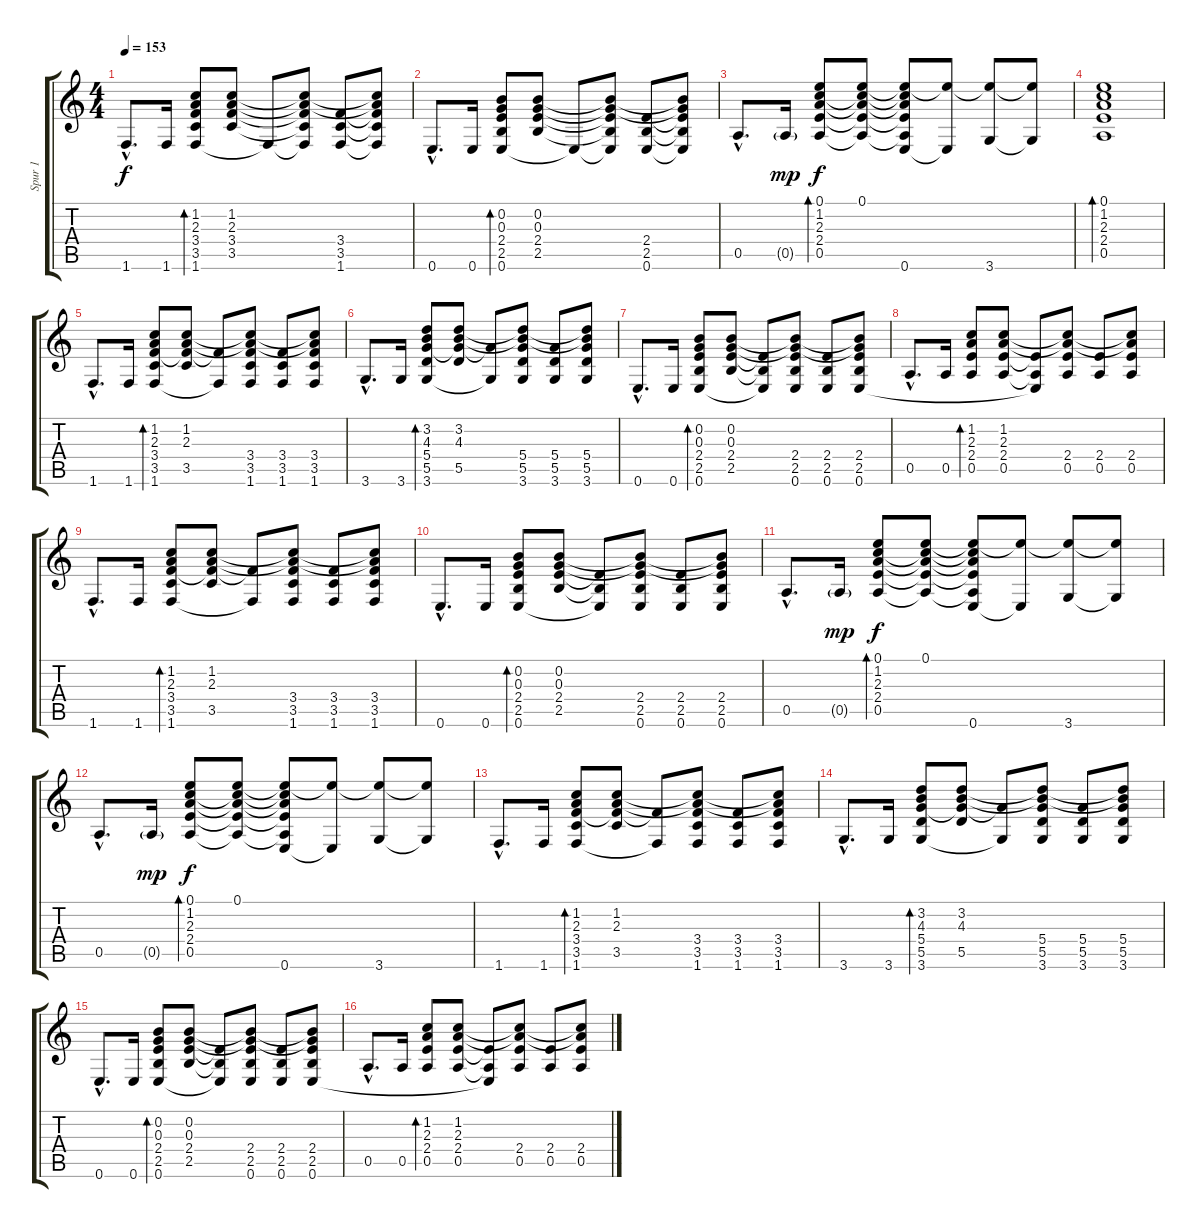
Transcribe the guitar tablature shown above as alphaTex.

\track ("Spur 1" "Spur 1") {instrument electricguitarclean}
\staff {score tabs}
\tuning (E4 B3 G3 D3 A2 E2) {hide}
\ts (4 4)
\tempo 153
\clef g2
\ks c
1.6{hac}.8{d dy f} 1.6.16 (1.2 2.3 3.4 3.5 1.6).8{bd 480} (1.2 2.3 3.4 3.5).8 1.6{t}.8 (1.2{t} 2.3{t} 3.4{t} 3.5{t} 1.6{t}).8 (3.4 3.5 1.6).8 (1.2{t} 2.3{t} 3.4{t} 3.5{t} 1.6{t}).8 |
0.6{hac}.8{d} 0.6.16 (0.2 0.3 2.4 2.5 0.6).8{bd 480} (0.2 0.3 2.4 2.5).8 0.6{t}.8 (0.2{t} 0.3{t} 2.4{t} 2.5{t} 0.6{t}).8 (2.4 2.5 0.6).8 (0.2{t} 0.3{t} 2.4{t} 2.5{t} 0.6{t}).8 |
0.5{hac}.8{d} 0.5{g}.16{dy mp} (0.1 1.2 2.3 2.4 0.5).8{bd 240 dy f} (0.1 1.2{t} 2.3{t} 2.4{t} 0.5{t}).8 (0.1{t} 1.2{t} 2.3{t} 2.4{t} 0.5{t} 0.6).8 (0.1{t} 0.6{t}).8 (0.1{t} 3.6).8 (0.1{t} 3.6{t}).8 |
(0.1 1.2 2.3 2.4 0.5).1{bd 240} |
\section ("" "")
1.6{hac}.8{d} 1.6.16 (1.2 2.3 3.4 3.5 1.6).8{bd 480} (1.2 2.3 3.4{t} 3.5).8 (3.4{t} 1.6{t}).8 (1.2{t} 2.3{t} 3.4 3.5 1.6).8 (3.4 3.5 1.6).8 (1.2{t} 2.3{t} 3.4 3.5 1.6).8 |
3.6{hac}.8{d} 3.6.16 (3.2 4.3 5.4 5.5 3.6).8{bd 480} (3.2 4.3 5.4{t} 5.5).8 (5.4{t} 3.6{t}).8 (3.2{t} 4.3{t} 5.4 5.5 3.6).8 (5.4 5.5 3.6).8 (3.2{t} 4.3{t} 5.4 5.5 3.6).8 |
0.6{hac}.8{d} 0.6.16 (0.2 0.3 2.4 2.5 0.6).8{bd 480} (0.2 0.3 2.4 2.5).8 (2.4{t} 2.5{t} 0.6{t}).8 (0.2{t} 0.3{t} 2.4 2.5 0.6).8 (2.4 2.5 0.6).8 (0.2{t} 0.3{t} 2.4 2.5 0.6).8 |
0.5{hac}.8{d} 0.5.16 (1.2 2.3 2.4 0.5).8{bd 480} (1.2 2.3 2.4 0.5).8 (2.4{t} 0.5{t} 0.6{t}).8 (1.2{t} 2.3{t} 2.4 0.5).8 (2.4 0.5).8 (1.2{t} 2.3{t} 2.4 0.5).8 |
1.6{hac}.8{d} 1.6.16 (1.2 2.3 3.4 3.5 1.6).8{bd 480} (1.2 2.3 3.4{t} 3.5).8 (3.4{t} 1.6{t}).8 (1.2{t} 2.3{t} 3.4 3.5 1.6).8 (3.4 3.5 1.6).8 (1.2{t} 2.3{t} 3.4 3.5 1.6).8 |
0.6{hac}.8{d} 0.6.16 (0.2 0.3 2.4 2.5 0.6).8{bd 480} (0.2 0.3 2.4 2.5).8 (2.4{t} 2.5{t} 0.6{t}).8 (0.2{t} 0.3{t} 2.4 2.5 0.6).8 (2.4 2.5 0.6).8 (0.2{t} 0.3{t} 2.4 2.5 0.6).8 |
0.5{hac}.8{d} 0.5{g}.16{dy mp} (0.1 1.2 2.3 2.4 0.5).8{bd 240 dy f} (0.1 1.2{t} 2.3{t} 2.4{t} 0.5{t}).8 (0.1{t} 1.2{t} 2.3{t} 2.4{t} 0.5{t} 0.6).8 (0.1{t} 0.6{t}).8 (0.1{t} 3.6).8 (0.1{t} 3.6{t}).8 |
0.5{hac}.8{d} 0.5{g}.16{dy mp} (0.1 1.2 2.3 2.4 0.5).8{bd 240 dy f} (0.1 1.2{t} 2.3{t} 2.4{t} 0.5{t}).8 (0.1{t} 1.2{t} 2.3{t} 2.4{t} 0.5{t} 0.6).8 (0.1{t} 0.6{t}).8 (0.1{t} 3.6).8 (0.1{t} 3.6{t}).8 |
1.6{hac}.8{d} 1.6.16 (1.2 2.3 3.4 3.5 1.6).8{bd 480} (1.2 2.3 3.4{t} 3.5).8 (3.4{t} 1.6{t}).8 (1.2{t} 2.3{t} 3.4 3.5 1.6).8 (3.4 3.5 1.6).8 (1.2{t} 2.3{t} 3.4 3.5 1.6).8 |
3.6{hac}.8{d} 3.6.16 (3.2 4.3 5.4 5.5 3.6).8{bd 480} (3.2 4.3 5.4{t} 5.5).8 (5.4{t} 3.6{t}).8 (3.2{t} 4.3{t} 5.4 5.5 3.6).8 (5.4 5.5 3.6).8 (3.2{t} 4.3{t} 5.4 5.5 3.6).8 |
0.6{hac}.8{d} 0.6.16 (0.2 0.3 2.4 2.5 0.6).8{bd 480} (0.2 0.3 2.4 2.5).8 (2.4{t} 2.5{t} 0.6{t}).8 (0.2{t} 0.3{t} 2.4 2.5 0.6).8 (2.4 2.5 0.6).8 (0.2{t} 0.3{t} 2.4 2.5 0.6).8 |
0.5{hac}.8{d} 0.5.16 (1.2 2.3 2.4 0.5).8{bd 480} (1.2 2.3 2.4 0.5).8 (2.4{t} 0.5{t} 0.6{t}).8 (1.2{t} 2.3{t} 2.4 0.5).8 (2.4 0.5).8 (1.2{t} 2.3{t} 2.4 0.5).8
